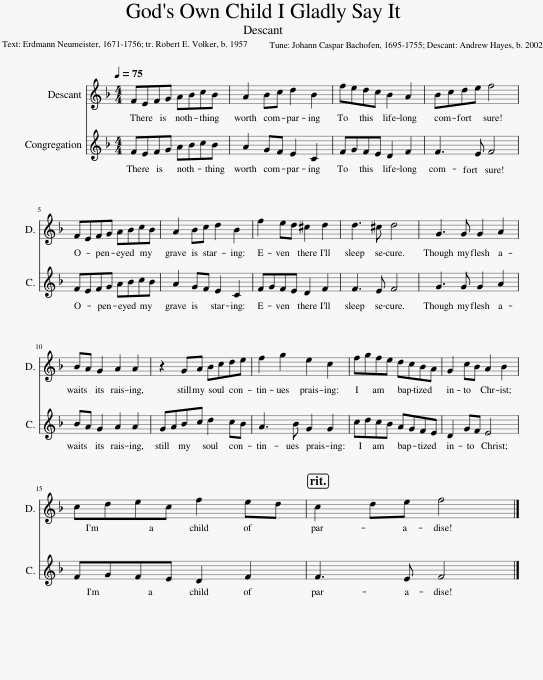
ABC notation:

X:1
%%score 1 2
L:1/8
Q:1/4=75
M:4/4
I:linebreak $
K:F
V:1 treble
V:2 treble
V:1
 FEFG ABcB | A2 Bc d2 B2 | fedc B2 A2 | Bcde f4 |$ FEFG ABcB | %5
 A2 Bc d2 B2 | f2 ed ^c2 d2 | d3 ^c d4 | G3 G G2 A2 |$ BA G2 A2 A2 | %10
 z2 GA Bcde | f2 g2 e2 c2 | fgfe dcBA | G2 cB A2 B2 |$ cdec f2 ed | %15
 c2 de f4 |] %16
V:2
 FEFG ABcB | A2 GF E2 C2 | FGFE D2 F2 | F3 E F4 |$ FEFG ABcB | %5
 A2 GF E2 C2 | FGFE D2 F2 | F3 E F4 | G3 G G2 A2 |$ BA G2 A2 A2 | %10
 GABc d2 cB | A3 B G2 G2 | cdcB AGFE | D2 GF E4 |$ FGFE D2 F2 | %15
 F3 E F4 |] %16
